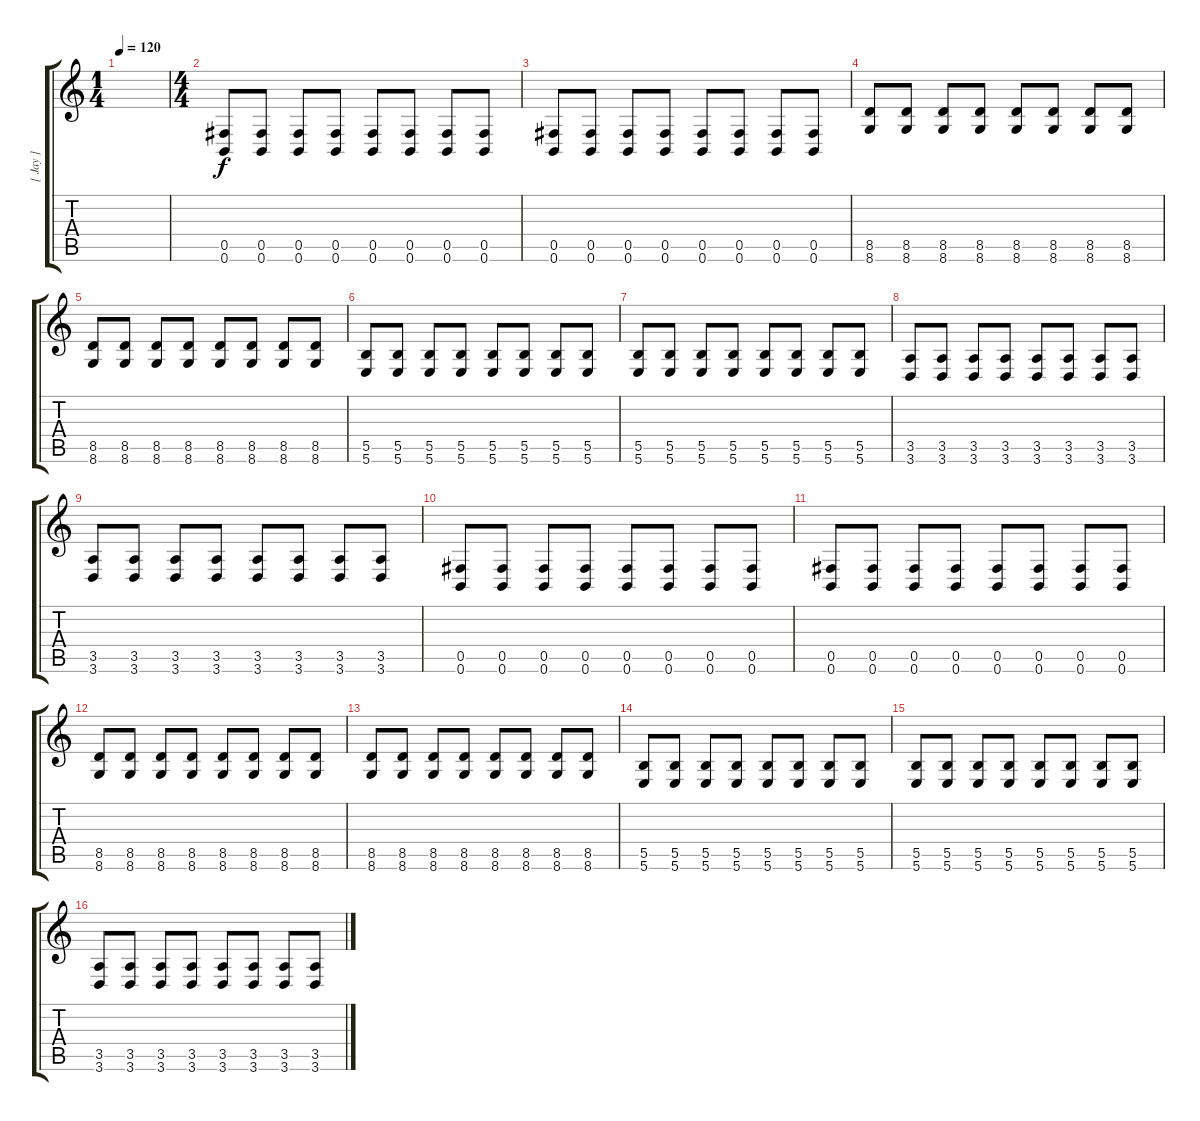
\track ("[ Jay ]" "[ Jay ]") {instrument distortionguitar}
\staff {score tabs}
\tuning (Db4 Ab3 E3 B2 Gb2 B1) {hide}
\ts (1 4)
\tempo 120
\clef g2
\ks c
|
\ts (4 4)
(0.5 0.6).8 (0.5 0.6).8 (0.5 0.6).8 (0.5 0.6).8 (0.5 0.6).8 (0.5 0.6).8 (0.5 0.6).8 (0.5 0.6).8 |
(0.5 0.6).8 (0.5 0.6).8 (0.5 0.6).8 (0.5 0.6).8 (0.5 0.6).8 (0.5 0.6).8 (0.5 0.6).8 (0.5 0.6).8 |
(8.5 8.6).8 (8.5 8.6).8 (8.5 8.6).8 (8.5 8.6).8 (8.5 8.6).8 (8.5 8.6).8 (8.5 8.6).8 (8.5 8.6).8 |
(8.5 8.6).8 (8.5 8.6).8 (8.5 8.6).8 (8.5 8.6).8 (8.5 8.6).8 (8.5 8.6).8 (8.5 8.6).8 (8.5 8.6).8 |
(5.5 5.6).8 (5.5 5.6).8 (5.5 5.6).8 (5.5 5.6).8 (5.5 5.6).8 (5.5 5.6).8 (5.5 5.6).8 (5.5 5.6).8 |
(5.5 5.6).8 (5.5 5.6).8 (5.5 5.6).8 (5.5 5.6).8 (5.5 5.6).8 (5.5 5.6).8 (5.5 5.6).8 (5.5 5.6).8 |
(3.5 3.6).8 (3.5 3.6).8 (3.5 3.6).8 (3.5 3.6).8 (3.5 3.6).8 (3.5 3.6).8 (3.5 3.6).8 (3.5 3.6).8 |
(3.5 3.6).8 (3.5 3.6).8 (3.5 3.6).8 (3.5 3.6).8 (3.5 3.6).8 (3.5 3.6).8 (3.5 3.6).8 (3.5 3.6).8 |
(0.5 0.6).8 (0.5 0.6).8 (0.5 0.6).8 (0.5 0.6).8 (0.5 0.6).8 (0.5 0.6).8 (0.5 0.6).8 (0.5 0.6).8 |
(0.5 0.6).8 (0.5 0.6).8 (0.5 0.6).8 (0.5 0.6).8 (0.5 0.6).8 (0.5 0.6).8 (0.5 0.6).8 (0.5 0.6).8 |
(8.5 8.6).8 (8.5 8.6).8 (8.5 8.6).8 (8.5 8.6).8 (8.5 8.6).8 (8.5 8.6).8 (8.5 8.6).8 (8.5 8.6).8 |
(8.5 8.6).8 (8.5 8.6).8 (8.5 8.6).8 (8.5 8.6).8 (8.5 8.6).8 (8.5 8.6).8 (8.5 8.6).8 (8.5 8.6).8 |
(5.5 5.6).8 (5.5 5.6).8 (5.5 5.6).8 (5.5 5.6).8 (5.5 5.6).8 (5.5 5.6).8 (5.5 5.6).8 (5.5 5.6).8 |
(5.5 5.6).8 (5.5 5.6).8 (5.5 5.6).8 (5.5 5.6).8 (5.5 5.6).8 (5.5 5.6).8 (5.5 5.6).8 (5.5 5.6).8 |
(3.5 3.6).8 (3.5 3.6).8 (3.5 3.6).8 (3.5 3.6).8 (3.5 3.6).8 (3.5 3.6).8 (3.5 3.6).8 (3.5 3.6).8
